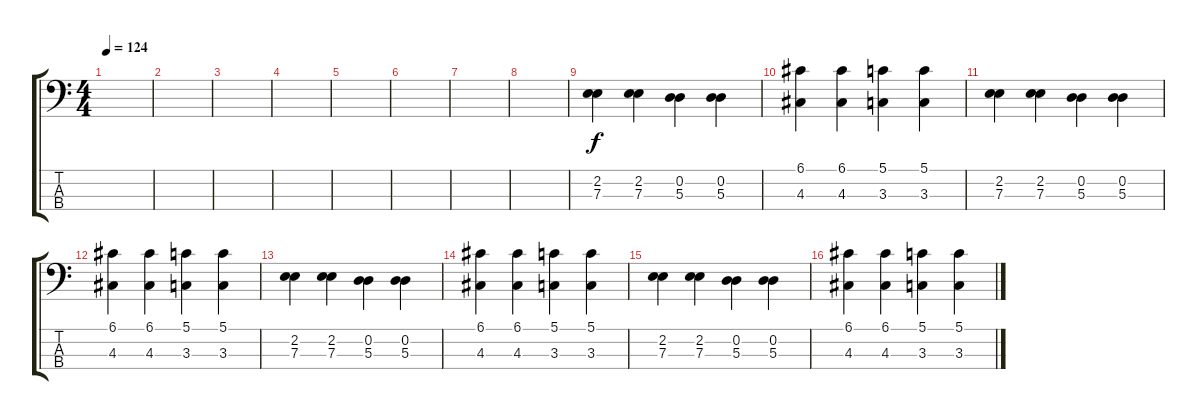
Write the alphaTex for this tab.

\track "" {instrument fretlessbass}
\staff {score tabs}
\tuning (G2 D2 A1 E1) {hide}
\ts (4 4)
\tempo 124
\clef f4
\ks c
|
|
|
|
|
|
|
|
(2.2 7.3).4 (2.2 7.3).4 (0.2 5.3).4 (0.2 5.3).4 |
(6.1 4.3).4 (6.1 4.3).4 (5.1 3.3).4 (5.1 3.3).4 |
(2.2 7.3).4 (2.2 7.3).4 (0.2 5.3).4 (0.2 5.3).4 |
(6.1 4.3).4 (6.1 4.3).4 (5.1 3.3).4 (5.1 3.3).4 |
(2.2 7.3).4 (2.2 7.3).4 (0.2 5.3).4 (0.2 5.3).4 |
(6.1 4.3).4 (6.1 4.3).4 (5.1 3.3).4 (5.1 3.3).4 |
(2.2 7.3).4 (2.2 7.3).4 (0.2 5.3).4 (0.2 5.3).4 |
(6.1 4.3).4 (6.1 4.3).4 (5.1 3.3).4 (5.1 3.3).4
